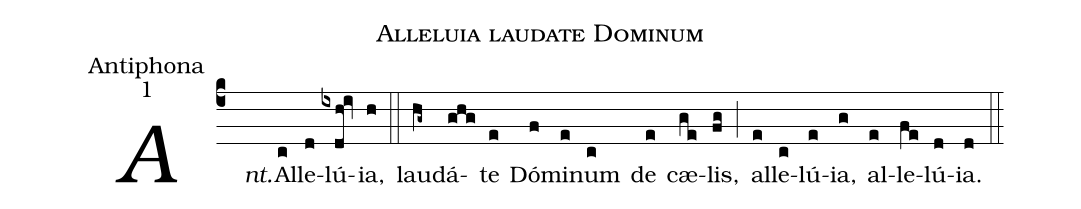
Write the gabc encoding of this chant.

name:Alleluia laudate Dominum;
office-part:Antiphona;
mode:1;
%%
(c4) <i>Ant.</i>() Al(c)le(d)lú(ixdh!iv)ia,(h) (::) lau(hg~)dá(ghg)te(e) Dó(f)mi(e)num(c) de(e) cæ(ge)lis,(fg) (;) al(e)le(c)lú(e)ia,(g) al(e)le(fe)lú(d)ia.(d) (::)
